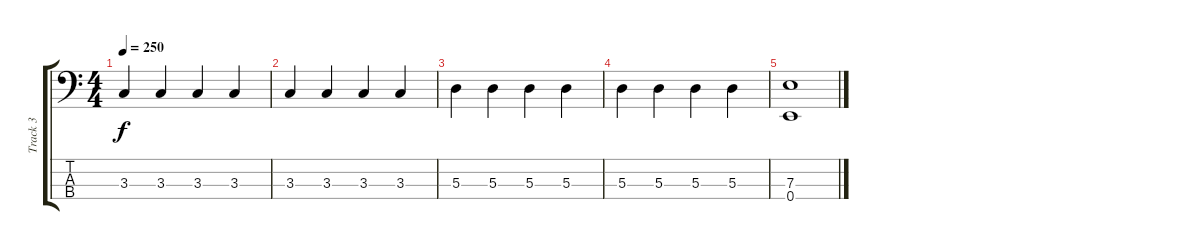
\track ("Track 3" "Track 3") {instrument electricbassfinger}
\staff {score tabs}
\tuning (G2 D2 A1 E1) {hide}
\ts (4 4)
\tempo 250
\clef f4
\ks c
3.3.4{dy f} 3.3.4 3.3.4 3.3.4 |
3.3.4 3.3.4 3.3.4 3.3.4 |
5.3.4 5.3.4 5.3.4 5.3.4 |
5.3.4 5.3.4 5.3.4 5.3.4 |
(7.3 0.4).1
